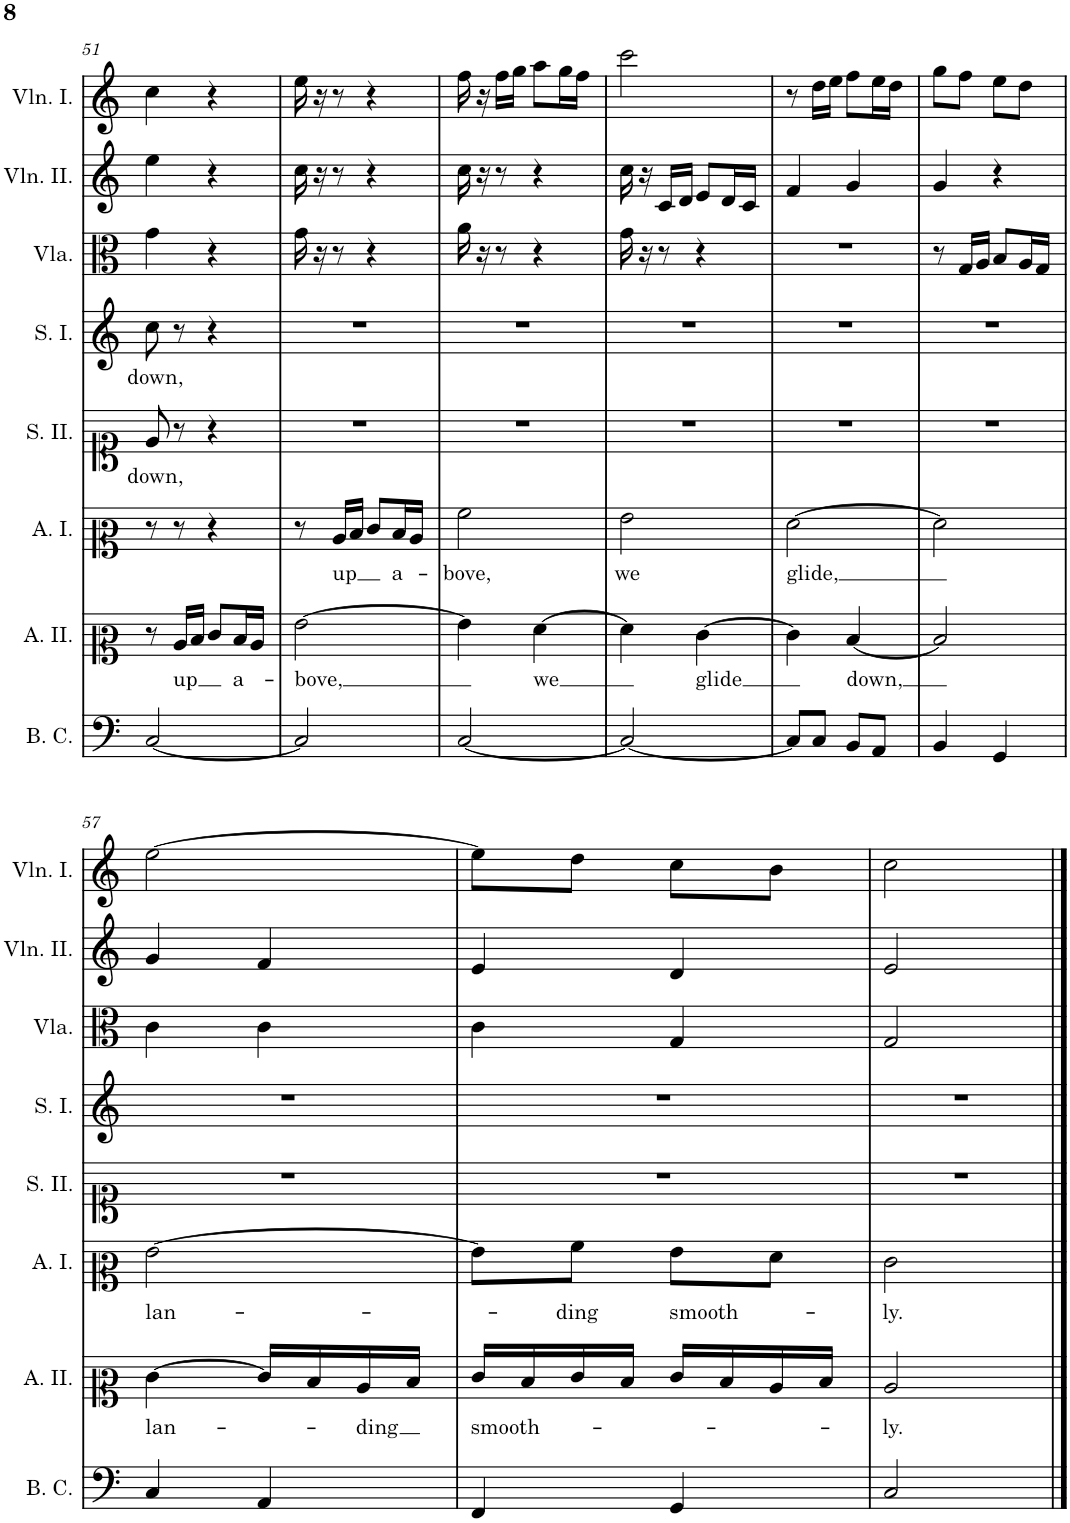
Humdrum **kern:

**kern	**kern	**text	**kern	**text	**kern	**text	**kern	**text	**kern	**kern	**kern
*part8	*part7	*part7	*part6	*part6	*part5	*part5	*part4	*part4	*part3	*part2	*part1
*staff8	*staff7	*staff7	*staff6	*staff6	*staff5	*staff5	*staff4	*staff4	*staff3	*staff2	*staff1
*I"Basso Continuo.	*I"Alto II.	*	*I"Alto I.	*	*I"Soprano II.	*	*I"Soprano I.	*	*I"Viola.	*I"Violino II.	*I"Violino I.
*I'B. C.	*I'A. II.	*	*I'A. I.	*	*I'S. II.	*	*I'S. I.	*	*I'Vla.	*I'Vln. II.	*I'Vln. I.
!!LO:PB:g=z
*clefF4	*clefC2	*	*clefC2	*	*clefC1	*	*clefG2	*	*clefC3	*clefG2	*clefG2
*k[]	*k[]	*	*k[]	*	*k[]	*	*k[]	*	*k[]	*k[]	*k[]
*M2/4	*M2/4	*	*M2/4	*	*M2/4	*	*M2/4	*	*M2/4	*M2/4	*M2/4
=51	=51	=51	=51	=51	=51	=51	=51	=51	=51	=51	=51
!	!	!	!	!	!	!LO:LY:b	!	!LO:LY:b	!	!	!
[2C/	8r	.	8r	.	8e/	down,	8cc\	down,	4g\	4ee\	4cc\
!	!	!LO:LY:b	!	!	!	!	!	!	!	!	!
.	16c/LL	up	8r	.	8r	.	8r	.	.	.	.
.	16d/JJ	.	.	.	.	.	.	.	.	.	.
.	8e/L	.	4r	.	4r	.	4r	.	4r	4r	4r
!	!	!LO:LY:b	!	!	!	!	!	!	!	!	!
.	16d/L	a-	.	.	.	.	.	.	.	.	.
.	16c/JJ	.	.	.	.	.	.	.	.	.	.
=52	=52	=52	=52	=52	=52	=52	=52	=52	=52	=52	=52
!	!	!LO:LY:b	!	!	!	!	!	!	!	!	!
2C/]	[2g\	-bove,	8r	.	2r	.	2r	.	16g\	16cc\	16ee\
.	.	.	.	.	.	.	.	.	16r	16r	16r
!	!	!	!	!LO:LY:b	!	!	!	!	!	!	!
.	.	.	16c/LL	up	.	.	.	.	8r	8r	8r
.	.	.	16d/JJ	.	.	.	.	.	.	.	.
.	.	.	8e/L	.	.	.	.	.	4r	4r	4r
!	!	!	!	!LO:LY:b	!	!	!	!	!	!	!
.	.	.	16d/L	a-	.	.	.	.	.	.	.
.	.	.	16c/JJ	.	.	.	.	.	.	.	.
=53	=53	=53	=53	=53	=53	=53	=53	=53	=53	=53	=53
!	!	!	!	!LO:LY:b	!	!	!	!	!	!	!
[2C/	4g\]	.	2a\	-bove,	2r	.	2r	.	16a\	16cc\	16ff\
.	.	.	.	.	.	.	.	.	16r	16r	16r
.	.	.	.	.	.	.	.	.	8r	8r	16ff\LL
.	.	.	.	.	.	.	.	.	.	.	16gg\JJ
!	!	!LO:LY:b	!	!	!	!	!	!	!	!	!
.	[4f\	we	.	.	.	.	.	.	4r	4r	8aa\L
.	.	.	.	.	.	.	.	.	.	.	16gg\L
.	.	.	.	.	.	.	.	.	.	.	16ff\JJ
=54	=54	=54	=54	=54	=54	=54	=54	=54	=54	=54	=54
!	!	!	!	!LO:LY:b	!	!	!	!	!	!	!
2C/_	4f\]	.	2g\	we	2r	.	2r	.	16g\	16cc\	2ccc\
.	.	.	.	.	.	.	.	.	16r	16r	.
.	.	.	.	.	.	.	.	.	8r	16c/LL	.
.	.	.	.	.	.	.	.	.	.	16d/JJ	.
!	!	!LO:LY:b	!	!	!	!	!	!	!	!	!
.	[4e\	glide	.	.	.	.	.	.	4r	8e/L	.
.	.	.	.	.	.	.	.	.	.	16d/L	.
.	.	.	.	.	.	.	.	.	.	16c/JJ	.
=55	=55	=55	=55	=55	=55	=55	=55	=55	=55	=55	=55
!	!	!	!	!LO:LY:b	!	!	!	!	!	!	!
8C/L]	4e\]	.	[2f\	glide,	2r	.	2r	.	2r	4f/	8r
8C/J	.	.	.	.	.	.	.	.	.	.	16dd\LL
.	.	.	.	.	.	.	.	.	.	.	16ee\JJ
!	!	!LO:LY:b	!	!	!	!	!	!	!	!	!
8BB/L	[4d/	down,	.	.	.	.	.	.	.	4g/	8ff\L
8AA/J	.	.	.	.	.	.	.	.	.	.	16ee\L
.	.	.	.	.	.	.	.	.	.	.	16dd\JJ
=56	=56	=56	=56	=56	=56	=56	=56	=56	=56	=56	=56
4BB/	2d/]	.	2f\]	.	2r	.	2r	.	8r	4g/	8gg\L
.	.	.	.	.	.	.	.	.	16G/LL	.	8ff\J
.	.	.	.	.	.	.	.	.	16A/JJ	.	.
4GG/	.	.	.	.	.	.	.	.	8B/L	4r	8ee\L
.	.	.	.	.	.	.	.	.	16A/L	.	8dd\J
.	.	.	.	.	.	.	.	.	16G/JJ	.	.
!!LO:LB:g=z
=57	=57	=57	=57	=57	=57	=57	=57	=57	=57	=57	=57
!	!	!LO:LY:b	!	!LO:LY:b	!	!	!	!	!	!	!
4C/	[4e\	lan-	[2g\	lan-	2r	.	2r	.	4c\	4g/	[2ee\
4AA/	16e/LL]	.	.	.	.	.	.	.	4c\	4f/	.
.	16d/	.	.	.	.	.	.	.	.	.	.
!	!	!LO:LY:b	!	!	!	!	!	!	!	!	!
.	16c/	-ding	.	.	.	.	.	.	.	.	.
.	16d/JJ	.	.	.	.	.	.	.	.	.	.
=58	=58	=58	=58	=58	=58	=58	=58	=58	=58	=58	=58
!	!	!LO:LY:b	!	!	!	!	!	!	!	!	!
4FF/	16e/LL	smooth-	8g\L]	.	2r	.	2r	.	4c\	4e/	8ee\L]
.	16d/	.	.	.	.	.	.	.	.	.	.
!	!	!	!	!LO:LY:b	!	!	!	!	!	!	!
.	16e/	.	8a\J	-ding	.	.	.	.	.	.	8dd\J
.	16d/JJ	.	.	.	.	.	.	.	.	.	.
!	!	!	!	!LO:LY:b	!	!	!	!	!	!	!
4GG/	16e/LL	.	8g\L	smooth-	.	.	.	.	4G/	4d/	8cc\L
.	16d/	.	.	.	.	.	.	.	.	.	.
.	16c/	.	8f\J	.	.	.	.	.	.	.	8b\J
.	16d/JJ	.	.	.	.	.	.	.	.	.	.
=59	=59	=59	=59	=59	=59	=59	=59	=59	=59	=59	=59
!	!	!LO:LY:b	!	!LO:LY:b	!	!	!	!	!	!	!
2C/	2c/	-ly.	2e\	-ly.	2r	.	2r	.	2G/	2e/	2cc\
==	==	==	==	==	==	==	==	==	==	==	==
*-	*-	*-	*-	*-	*-	*-	*-	*-	*-	*-	*-
